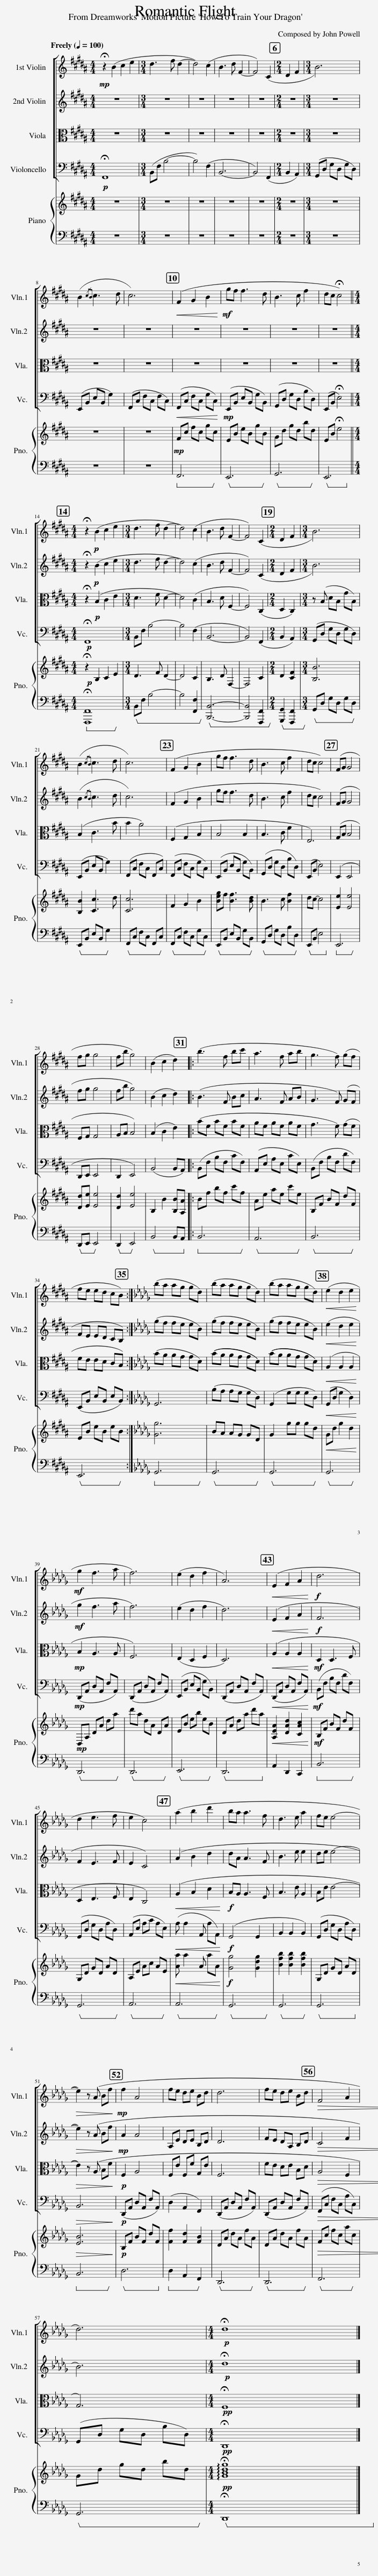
X:1
%%score [ 1 2 3 4 ] { 5 | 6 }
L:1/8
Q:1/4=100
M:4/4
I:linebreak $
K:B
V:1 treble
V:2 treble
V:3 alto
V:4 bass
V:5 treble
V:6 bass
V:1
!mp! !fermata!z2 (B2 c2 e2 |[M:3/4] d3 f d2- | d4) (c2 | B3 d F2- | F4) (C2 | %5
[M:2/4] D2 F2 |[M:3/4] B6) |$ (B2{/cB} c3 d | c6) |!<(! (F2 G2 B2!<)! | %10
!mf! gf f3 d | B3 c f2 | dc !fermata!c4) ||$[M:4/4] !fermata!z2!p! (B2 c2 e2 |[M:3/4] d3 f) d2- | %15
 d4 (c2 | B3 d F2- | F4) (C2 |[M:2/4] D2 F2 |[M:3/4] B6) |$ %20
 (B2{/cB} c3 d | c6) | (F2 G2 B2 | gf f3 d | B3 c f2 | %25
 dc c4) | (FG G4 |$ fg g4 | fb g4) | (B2 c2 d2) |: %30
 (b3 f bc' | a3 f ab | g3 f) (gf |$ fe ed cB) :|[K:Db] (ba ag gd) | %35
 (ba ag gd) | (ba ag gd) |!<(! (e2 d2 e2!<)! |$!mf! g2 f3 a | f6) | %40
 (e2 d2 f2 | A6) |!<(! (E2 F2 A2!<)! |!f! d6 |$ d2 e3 f | %45
 e2 c4) | (a2 b2 d'2 | ba a3 f | d3 e a2 | fe e4- |$ %50
!>(! e2) z (A Bf!>)! |!mp! f2 A4 | fe de Bd | d6 | fe de Bd | %55
!>(! F4 A2!>)! |$!>(! d6)!>)! |[M:4/4]!p! !fermata!d8 |] %58
V:2
 z8 |[M:3/4] z6 | z6 | z6 | z6 | %5
[M:2/4] z4 |[M:3/4] z6 |$ z6 | z6 | z6 | %10
 z6 | z6 | z6 ||$[M:4/4] !fermata!z2!p! (B2 c2 e2 |[M:3/4] d3 f) d2- | %15
 d4 (c2 | B3 d F2- | F4) (C2 |[M:2/4] D2 F2 |[M:3/4] B6) |$ %20
 (B2{/cB} c3 d | c6) | (F2 G2 B2 | gf f3 d | B3 c f2 | %25
 dc c4) | (FG G4 |$ fg g4 | fb g4) | (B2 c2 d2) |: %30
 (B3 F Bc | A3 F AB | G3 F) (GF |$ FE ED CB,) :|[K:Db] (gf fe eB) | %35
 (gf fe eB) | (gf fe eB) |!<(! (e2 d2 e2!<)! |$!mf! g2 f3 a | f6) | %40
 (e2 d2 f2 | d6) |!<(! (E2 F2 A2!<)! |!f! F6 |$ F2 E3 F | %45
 E2 C4) | (A2 B2 d2 | dA A3 F | B3 e e2 | de e4- |$ %50
!>(! e2) z (A Bf!>)! |!mp! A2 A4 | A,E DE B,D | D6 | FE DA, B,D | %55
!>(! C4 F2!>)! |$!>(! B6)!>)! |[M:4/4]!p! !fermata!d8 |] %58
V:3
 z8 |[M:3/4] z6 | z6 | z6 | z6 | %5
[M:2/4] z4 |[M:3/4] z6 |$ z6 | z6 | z6 | %10
 z6 | z6 | z6 ||$[M:4/4] !fermata!z2!p! (B,2 C2 E2 |[M:3/4] D3 F) D2- | %15
 D4 (C2 | B,3 D F,2- | F,4) (C,2 |[M:2/4] D,2 C,2) |[M:3/4] z (B, DB, GB,) |$ %20
 (B,2 C3 B | B2 A4) | (F,2 G,2 B,2 | B,4 B,2 | B,3 C F2 | %25
 E,6) | (G,B, B,4 |$ F,G, G,4 | A,B, B,4) | (B,2 C2 E2) |: %30
 (BF BF BF | AF AF AF | G3 F) (GF |$ FE ED CB,) :|[K:Db] (BA AG GD) | %35
 ((BA AG GD)) | ((BA AG GD)) |!<(! (A,2 A,2 A,2!<)! |$!mp! B,2 A,3 A, | F,6) | %40
 (E,2 D,2 F,2 | D,6) |!<(! (A,2 A,2 A,2!<)! |!mf! D,2 D,3 F, |$ D,2 E,3 F, | %45
 E,2 C,4) |!<(! (A,2 B,2 D2!<)! |!f! B,A, A,3 F, | B,3 E A,2 | B,E E4- |$ %50
!>(! E2) z (A, B,F!>)! |!p! F,2 A,4 | F,E F,F G,E | F,6 | FE DE B,D | %55
!>(! A,4 F,2!>)! |$!>(! G,6)!>)! |[M:4/4]!pp! !fermata!F,8 |] %58
V:4
!p! !fermata!F,,8 |[M:3/4] (B,,F, B,4- | B,4) (F,2 | B,,6- | B,,4) (F,,2 | %5
[M:2/4] B,,2 A,,2) |[M:3/4] (G,,D, G,D, G,D,) |$ (E,,B,, E,B,, G,2) | (F,,C, F,C, F,C,) |!<(! (F,,C, F,C, G,C,)!<)! | %10
!mp! (E,,B,, E,B,, G,B,,) | (G,,D, G,D, B,D,) | (E,,B,, !fermata!E,4) ||$[M:4/4]!p! !fermata!F,,8 |[M:3/4] B,,F, B,4- | %15
 B,4 (F,2 | B,,6- | B,,4) (F,,2 |[M:2/4] B,,2 A,,2) |[M:3/4] (G,,D, G,D, G,D,) |$ %20
 (E,,B,, E,B,, G,2) | (F,,C, F,C, F,,C,) | (F,,C, F,C, G,C,) | (E,,B,, E,B,, G,B,,) | (G,,D, G,D, B,D,) | %25
 (E,,B,, E,4) | (E,,2 E,,4 |$ D,,E,, E,,4 | D,,2 E,,4) | (B,,4 B,,A,,) |: %30
 (B,,F, B,F, CF,) | (A,,E, A,E, CE,) | (B,,F, B,F, DF,) |$ (E,,B,, E,B,, E,B,,) :|[K:Db] G,,6 | %35
 (B,A, A,G, G,D,) | (G,,2 G,G, G,D,) |!<(! (G,,D, G,2 D,2)!<)! |$!mp! (D,,A,, D,A,, F,A,,) | (D,,A,, D,A,, F,A,,) | %40
 (E,,B,, E,B,, G,B,,) | (D,,A,, D,A,, F,A,,) |!<(! (D,,A,, D,A,, F,A,,)!<)! |!mf! (B,,F, B,F, DF,) |$ (G,,D, G,D, A,D,) | %45
 (A,,E, A,C A,E,) |!<(! (A, A,2 A,, A,A,,)!<)! |!f! (G,,4 G,,2 | B,,2 B,,2 B,,2) | (G,,D, G,D, A,D,) |$ %50
!>(! B,,6!>)! |!p! (D,,A,, D,A,, F,A,,) | (D,2 A,,2 F,,2) | (D,,A,, D,A,, F,A,,) | (D,,A,, D,A,, F,A,,) | %55
!>(! (F,,C, F,C, A,C,)!>)! |$!>(! (G,,D, G,D, B,D,)!>)! |[M:4/4]!pp! !fermata!D,,8 |] %58
V:5
 z8 |[M:3/4] z6 | z6 | z6 | z6 | %5
[M:2/4] z4 |[M:3/4] z6 |$ z6 | z6 |!mp! Fc fc gc | %10
 EB eB gB | Gd gd bd | EB !fermata!e4 ||$[M:4/4]!p! !fermata!z2 B,2 C2 E2 |[M:3/4] D3 F D2- | %15
 D4 C2 | B,3 D F,2- | F,4 C2 |[M:2/4] D2 [CF]2 |[M:3/4] [B,B]6 |$ %20
 [B,B]2 [Cc]3 d | [Cc]6 | F2 G2 B2 | [Beg]f [Bf]3 [Bd] | B3 c [Bf]2 | %25
 dc- c4 | [Ee]2 [Ee]4 |$ [Dd][Ee] [Ee]4 | [Dd]2 [Ee]4 | B,2 B2 [B,B][A,A] |: %30
 Bf bf c'f | Ae ae c'e | B,F BF dF |$ EB eB eB :|[K:Db] [Gg]6 | %35
 BA AG GD | G2 gg gd |!<(! Gd g2 d2!<)! |$ D,A, DA da | d'a dA DA | %40
 EB eb eB | DA da d'a |!<(! [A,EA]2 [DAd]2 [CAc]2!<)! |!mf! B,F BF dF |$ G,D GD AD | %45
 A,E Ac AE |!<(! [Aa] a2 A aA!<)! |!f! [Gg]4 [Gdg]2 | [Bfb]2 [Bfb]2 [Bfb]2 | G,D GD AD |$ %50
!>(! [EB]6!>)! |!p! B,F BF dF | [Ff]2 [Fd]2 [FB]2 | DA dA fA | DA dA fA | %55
!>(! Fc fc ac!>)! |$!>(! Gd gd bd!>)! |[M:4/4]!pp! !arpeggio!!fermata![GBdg]8 |] %58
V:6
 z8 |[M:3/4] z6 | z6 | z6 | z6 | %5
[M:2/4] z4 |[M:3/4] z6 |$ z6 | z6 |!ped! F,,6!ped-up! | %10
!ped! E,,6!ped-up! |!ped! G,,6!ped-up! |!ped! E,,6!ped-up! ||$[M:4/4]!ped! !fermata![F,,,F,,]8!ped-up! |[M:3/4]!ped! B,,F, B,4-!ped-up! | %15
!ped! B,4 [F,,F,]2!ped-up! |!ped! [B,,,B,,]6-!ped-up! |!ped! [B,,,B,,]4 [F,,,F,,]2!ped-up! |[M:2/4]!ped! [G,,,G,,]2 [F,,,F,,]2!ped-up! |[M:3/4]!ped! G,,D, G,D, G,D,!ped-up! |$ %20
!ped! E,,B,, E,B,, G,2!ped-up! |!ped! F,,C, F,C, F,,C,!ped-up! |!ped! F,,C, F,C, G,C,!ped-up! |!ped! E,,B,, E,B,, G,B,,!ped-up! |!ped! G,,D, G,D, B,D,!ped-up! | %25
!ped! E,,B,, E,4!ped-up! |!ped! E,,6!ped-up! |$!ped! D,,E,, E,,4!ped-up! |!ped! D,,2 E,,4!ped-up! |!ped! B,,4 B,,A,,!ped-up! |: %30
!ped! B,,6!ped-up! |!ped! A,,6!ped-up! |!ped! B,,6!ped-up! |$!ped! E,,6!ped-up! :|[K:Db]!ped! G,,6!ped-up! | %35
!ped! G,,6!ped-up! |!ped! G,,6!ped-up! |!ped! G,,6!ped-up! |$!mp!!ped! D,,6!ped-up! |!ped! D,,6!ped-up! | %40
!ped! E,,6!ped-up! |!ped! D,,6!ped-up! | A,,2 D,,2 C,,2 |!ped! B,,6!ped-up! |$!ped! G,,6!ped-up! | %45
!ped! A,,6!ped-up! |!ped! A,,6!ped-up! |!ped! G,,6!ped-up! |!ped! G,,6!ped-up! |!ped! G,,6!ped-up! |$ %50
!ped! B,,6!ped-up! |!ped! D,6!ped-up! |!ped! D,2 A,,2 F,,2!ped-up! |!ped! D,,6!ped-up! |!ped! D,,6!ped-up! | %55
!ped! F,,6!ped-up! |$!ped! G,,6!ped-up! |[M:4/4]!ped! !fermata!D,,8!ped-up! |] %58
